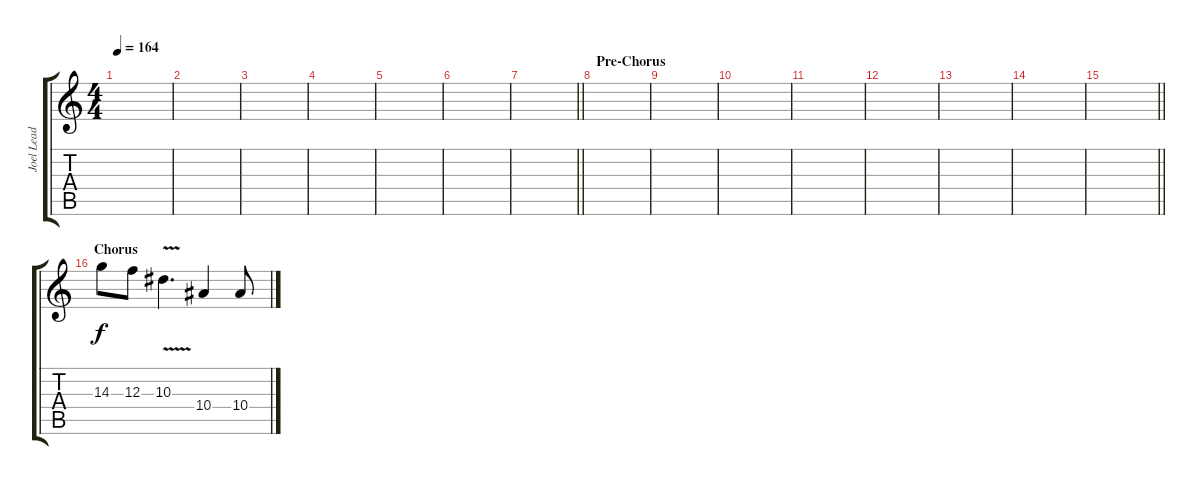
\track ("Joel Lead" "Joel Lead") {instrument distortionguitar}
\staff {score tabs}
\tuning (D4 A3 F3 C3 G2 C2) {hide}
\ts (4 4)
\tempo 164
\clef g2
\ks c
|
|
|
|
|
|
\barLineRight lightlight
|
\section ("" "Pre-Chorus")
|
|
|
|
|
|
|
\barLineRight lightlight
|
\section ("" "Chorus")
14.3.8 12.3.8 10.3{v}.4{d} 10.4.4 10.4.8
